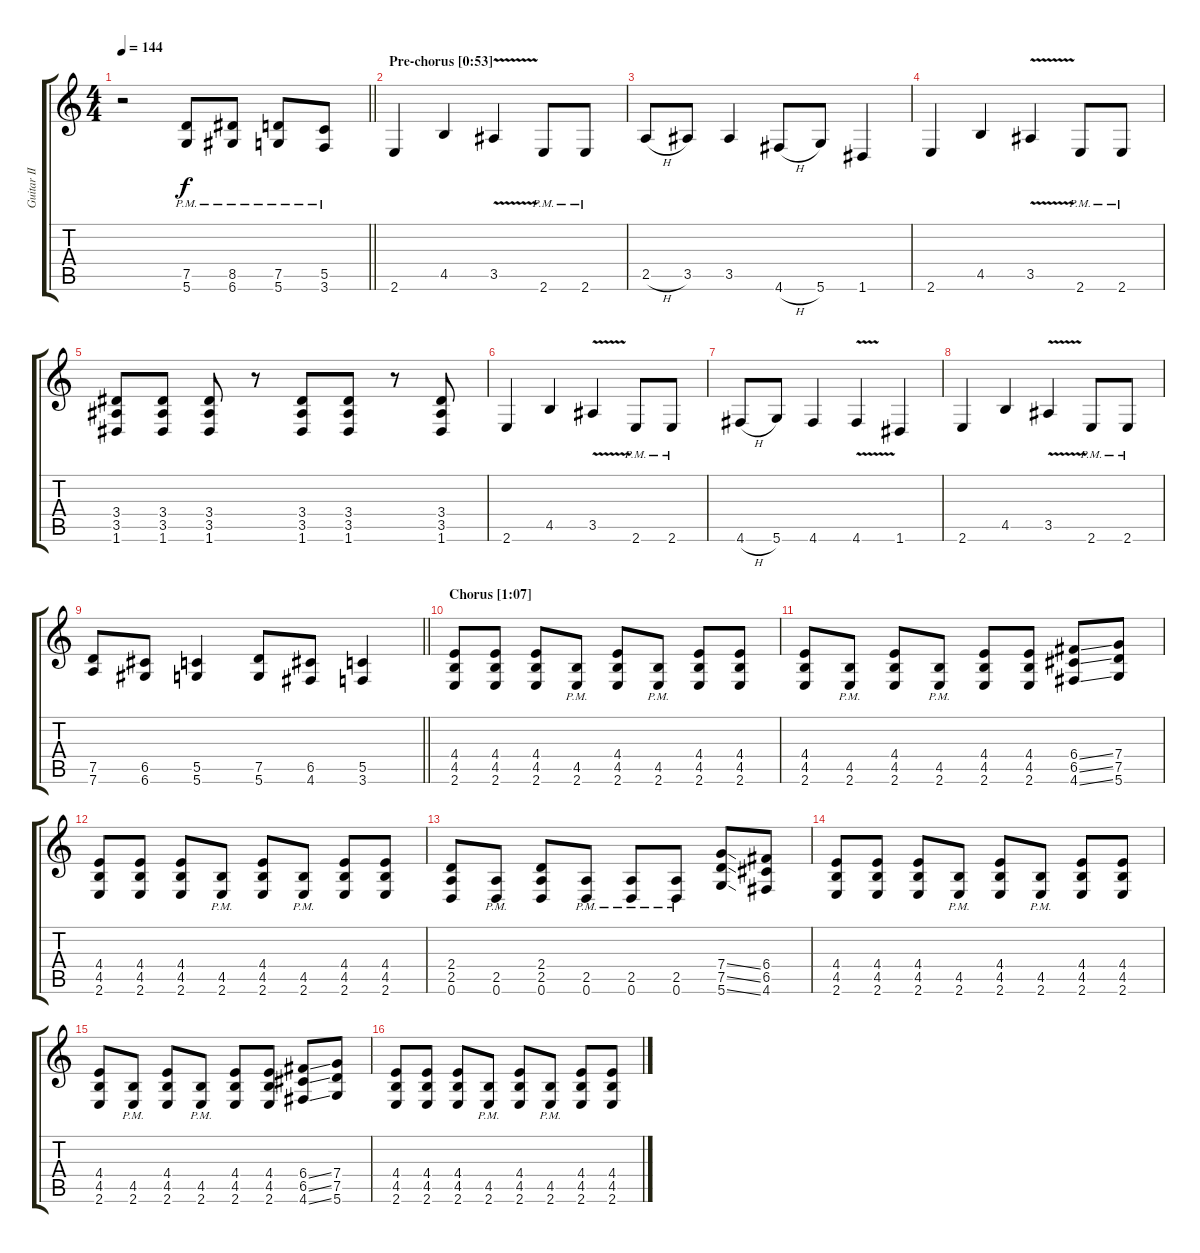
\track ("Guitar II" "Guitar II") {instrument distortionguitar}
\staff {score tabs}
\tuning (D4 A3 F3 C3 G2 D2) {hide}
\ts (4 4)
\tempo 144
\clef g2
\barLineRight lightlight
\ks c
r.2{dy f} (7.5{pm} 5.6{pm}).8{balance 16} (8.5{pm} 6.6{pm}).8 (7.5{pm} 5.6{pm}).8 (5.5{pm} 3.6{pm}).8 |
\section ("" "Pre-chorus [0:53]")
2.6.4 4.5.4 3.5{v}.4 2.6{pm}.8 2.6{pm}.8 |
2.5{h}.8 3.5.8 3.5.4 4.6{h}.8 5.6.8 1.6.4 |
2.6.4 4.5.4 3.5{v}.4 2.6{pm}.8 2.6{pm}.8 |
(3.4 3.5 1.6).8 (3.4 3.5 1.6).8 (3.4 3.5 1.6).8 r.8 (3.4 3.5 1.6).8 (3.4 3.5 1.6).8 r.8 (3.4 3.5 1.6).8 |
2.6.4 4.5.4 3.5{v}.4 2.6{pm}.8 2.6{pm}.8 |
4.6{h}.8 5.6.8 4.6.4 4.6{v}.4 1.6.4 |
2.6.4 4.5.4 3.5{v}.4 2.6{pm}.8 2.6{pm}.8 |
\barLineRight lightlight
(7.5 7.6).8 (6.5 6.6).8 (5.5 5.6).4 (7.5 5.6).8 (6.5 4.6).8 (5.5 3.6).4 |
\section ("" "Chorus [1:07]")
(4.4 4.5 2.6).8 (4.4 4.5 2.6).8 (4.4 4.5 2.6).8 (4.5{pm} 2.6{pm}).8 (4.4 4.5 2.6).8 (4.5{pm} 2.6{pm}).8 (4.4 4.5 2.6).8 (4.4 4.5 2.6).8 |
(4.4 4.5 2.6).8 (4.5{pm} 2.6{pm}).8 (4.4 4.5 2.6).8 (4.5{pm} 2.6{pm}).8 (4.4 4.5 2.6).8 (4.4 4.5 2.6).8 (6.4{ss} 6.5{ss} 4.6{ss}).8 (7.4 7.5 5.6).8 |
(4.4 4.5 2.6).8 (4.4 4.5 2.6).8 (4.4 4.5 2.6).8 (4.5{pm} 2.6{pm}).8 (4.4 4.5 2.6).8 (4.5{pm} 2.6{pm}).8 (4.4 4.5 2.6).8 (4.4 4.5 2.6).8 |
(2.4 2.5 0.6).8 (2.5{pm} 0.6{pm}).8 (2.4 2.5 0.6).8 (2.5{pm} 0.6{pm}).8 (2.5{pm} 0.6{pm}).8 (2.5{pm} 0.6{pm}).8 (7.4{ss} 7.5{ss} 5.6{ss}).8 (6.4 6.5 4.6).8 |
(4.4 4.5 2.6).8 (4.4 4.5 2.6).8 (4.4 4.5 2.6).8 (4.5{pm} 2.6{pm}).8 (4.4 4.5 2.6).8 (4.5{pm} 2.6{pm}).8 (4.4 4.5 2.6).8 (4.4 4.5 2.6).8 |
(4.4 4.5 2.6).8 (4.5{pm} 2.6{pm}).8 (4.4 4.5 2.6).8 (4.5{pm} 2.6{pm}).8 (4.4 4.5 2.6).8 (4.4 4.5 2.6).8 (6.4{ss} 6.5{ss} 4.6{ss}).8 (7.4 7.5 5.6).8 |
(4.4 4.5 2.6).8 (4.4 4.5 2.6).8 (4.4 4.5 2.6).8 (4.5{pm} 2.6{pm}).8 (4.4 4.5 2.6).8 (4.5{pm} 2.6{pm}).8 (4.4 4.5 2.6).8 (4.4 4.5 2.6).8
